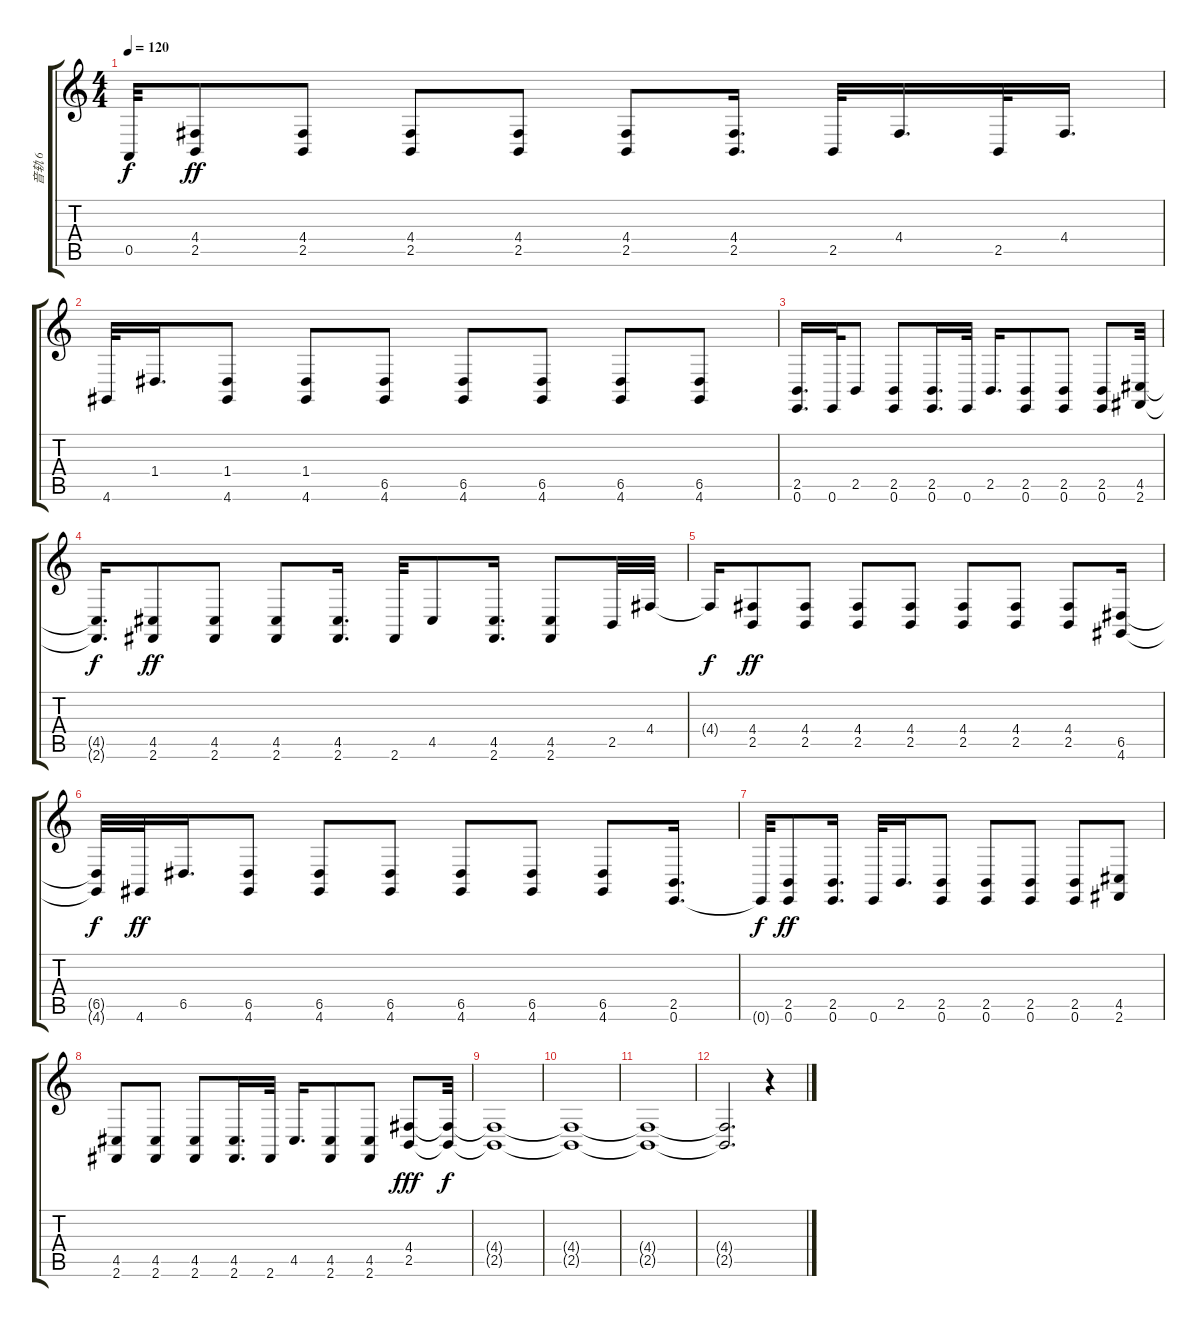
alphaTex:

\track ("音轨 6" "音轨 6") {instrument fx5brightness}
\staff {score tabs}
\tuning (E4 B3 G3 D3 A2 E2) {hide}
\ts (4 4)
\tempo 120
\clef g2
\ks c
0.5{t}.32{dy f} (4.4 2.5).8{dy ff} (4.4 2.5).8 (4.4 2.5).8 (4.4 2.5).8 (4.4 2.5).8 (4.4 2.5).16{d} 2.5.32 4.4.16{d} 2.5.32 4.4.16{d} |
4.6.32 1.4.16{d} (1.4 4.6).8 (1.4 4.6).8 (6.5 4.6).8 (6.5 4.6).8 (6.5 4.6).8 (6.5 4.6).8 (6.5 4.6).8 |
(2.5 0.6).16{d} 0.6.32 2.5.8 (2.5 0.6).8 (2.5 0.6).16{d} 0.6.32 2.5.16{d} (2.5 0.6).8 (2.5 0.6).8 (2.5 0.6).8 (4.5 2.6).32 |
(4.5{t} 2.6{t}).16{d dy f} (4.5 2.6).8{dy ff} (4.5 2.6).8 (4.5 2.6).8 (4.5 2.6).16{d} 2.6.32 4.5.8 (4.5 2.6).16{d} (4.5 2.6).8 2.5.32 4.4.32 |
4.4{t}.16{dy f} (4.4 2.5).8{dy ff} (4.4 2.5).8 (4.4 2.5).8 (4.4 2.5).8 (4.4 2.5).8 (4.4 2.5).8 (4.4 2.5).8 (6.5 4.6).16 |
(6.5{t} 4.6{t}).32{dy f} 4.6.32{dy ff} 6.5.16{d} (6.5 4.6).8 (6.5 4.6).8 (6.5 4.6).8 (6.5 4.6).8 (6.5 4.6).8 (6.5 4.6).8 (2.5 0.6).16{d} |
0.6{t}.32{dy f} (2.5 0.6).8{dy ff} (2.5 0.6).16{d} 0.6.32 2.5.16{d} (2.5 0.6).8 (2.5 0.6).8 (2.5 0.6).8 (2.5 0.6).8 (4.5 2.6).8 |
(4.5 2.6).8 (4.5 2.6).8 (4.5 2.6).8 (4.5 2.6).16{d} 2.6.32 4.5.16{d} (4.5 2.6).8 (4.5 2.6).8 (4.4 2.5).8{dy fff} (4.4{t} 2.5{t}).32{dy f} |
(4.4{t} 2.5{t}).1 |
(4.4{t} 2.5{t}).1 |
(4.4{t} 2.5{t}).1 |
(4.4{t} 2.5{t}).2{d} r.4
